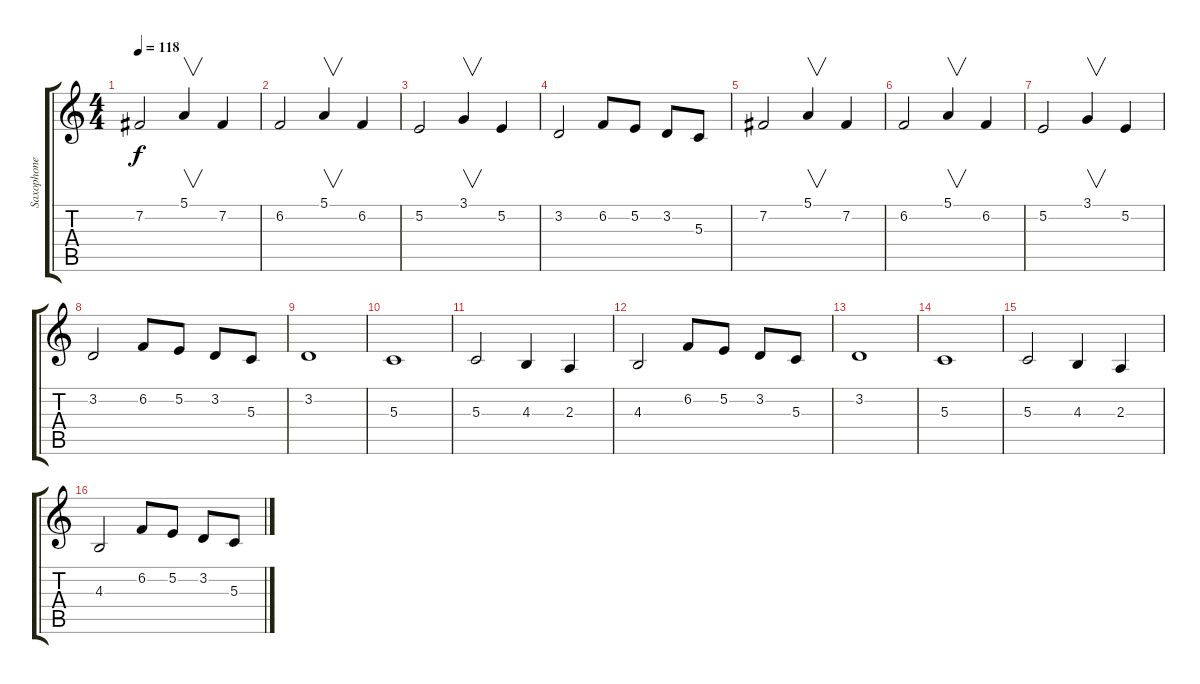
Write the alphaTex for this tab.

\track ("Saxophone" "Saxophone") {instrument altosax}
\staff {score tabs}
\tuning (E4 B3 G3 D3 A2 E2) {hide}
\ts (4 4)
\tempo 118
\clef g2
\ks c
7.2.2{dy f} 5.1.4{v} 7.2.4 |
6.2.2 5.1.4{v} 6.2.4 |
5.2.2 3.1.4{v} 5.2.4 |
3.2.2 6.2.8 5.2.8 3.2.8 5.3.8 |
7.2.2 5.1.4{v} 7.2.4 |
6.2.2 5.1.4{v} 6.2.4 |
5.2.2 3.1.4{v} 5.2.4 |
3.2.2 6.2.8 5.2.8 3.2.8 5.3.8 |
3.2.1 |
5.3.1 |
5.3.2 4.3.4 2.3.4 |
4.3.2 6.2.8 5.2.8 3.2.8 5.3.8 |
3.2.1 |
5.3.1 |
5.3.2 4.3.4 2.3.4 |
4.3.2 6.2.8 5.2.8 3.2.8 5.3.8
